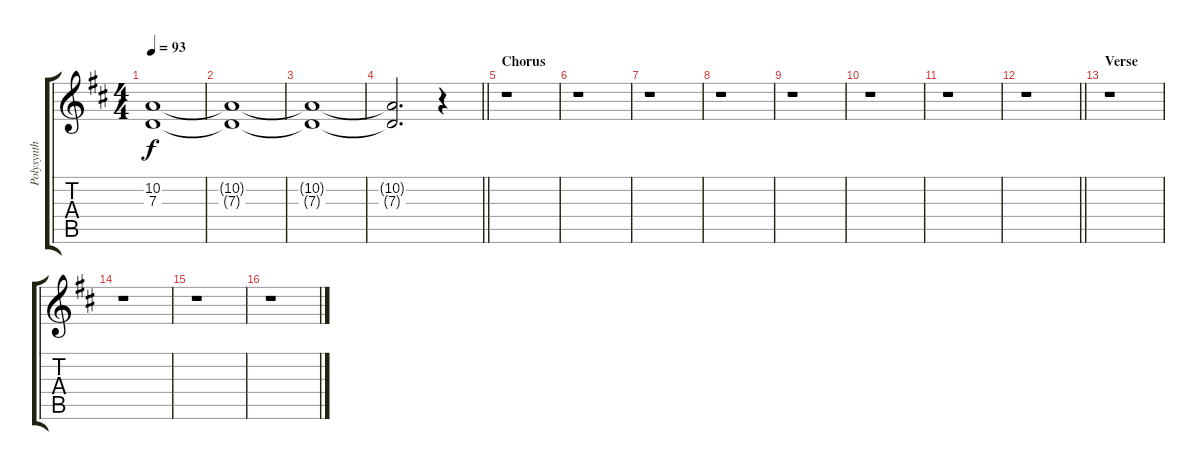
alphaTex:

\track ("Polysynth Pad" "Polysynth ") {instrument pad3polysynth}
\staff {score tabs}
\tuning (E4 B3 G3 D3 A2 E2) {hide}
\ts (4 4)
\tempo 93
\clef g2
\ks d
(10.2{t} 7.3{t}).1{dy f} |
(10.2{t} 7.3{t}).1 |
(10.2{t} 7.3{t}).1 |
\barLineRight lightlight
(10.2{t} 7.3{t}).2{d} r.4 |
\section ("" "Chorus")
r.1 |
r.1 |
r.1 |
r.1 |
r.1 |
r.1 |
r.1 |
\barLineRight lightlight
r.1 |
\section ("" "Verse")
r.1 |
r.1 |
r.1 |
r.1
